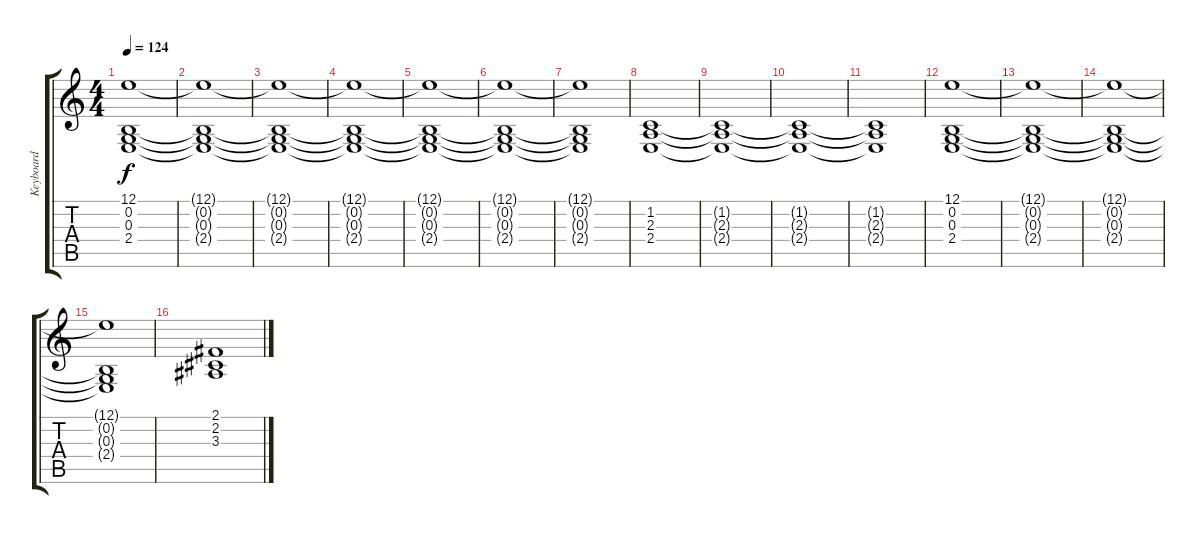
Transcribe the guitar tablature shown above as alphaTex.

\track ("Keyboard" "Keyboard") {instrument drawbarorgan}
\staff {score tabs}
\tuning (E4 B3 G3 D3 A2 E2) {hide}
\ts (4 4)
\tempo 124
\clef g2
\ks c
(12.1{t} 0.2{t} 0.3{t} 2.4{t}).1{dy f} |
(12.1{t} 0.2{t} 0.3{t} 2.4{t}).1 |
(12.1{t} 0.2{t} 0.3{t} 2.4{t}).1 |
(12.1{t} 0.2{t} 0.3{t} 2.4{t}).1 |
(12.1{t} 0.2{t} 0.3{t} 2.4{t}).1 |
(12.1{t} 0.2{t} 0.3{t} 2.4{t}).1 |
(12.1{t} 0.2{t} 0.3{t} 2.4{t}).1 |
(1.2 2.3 2.4).1 |
(1.2{t} 2.3{t} 2.4{t}).1 |
(1.2{t} 2.3{t} 2.4{t}).1 |
(1.2{t} 2.3{t} 2.4{t}).1 |
(12.1 0.2 0.3 2.4).1 |
(12.1{t} 0.2{t} 0.3{t} 2.4{t}).1 |
(12.1{t} 0.2{t} 0.3{t} 2.4{t}).1 |
(12.1{t} 0.2{t} 0.3{t} 2.4{t}).1 |
(2.1 2.2 3.3).1
